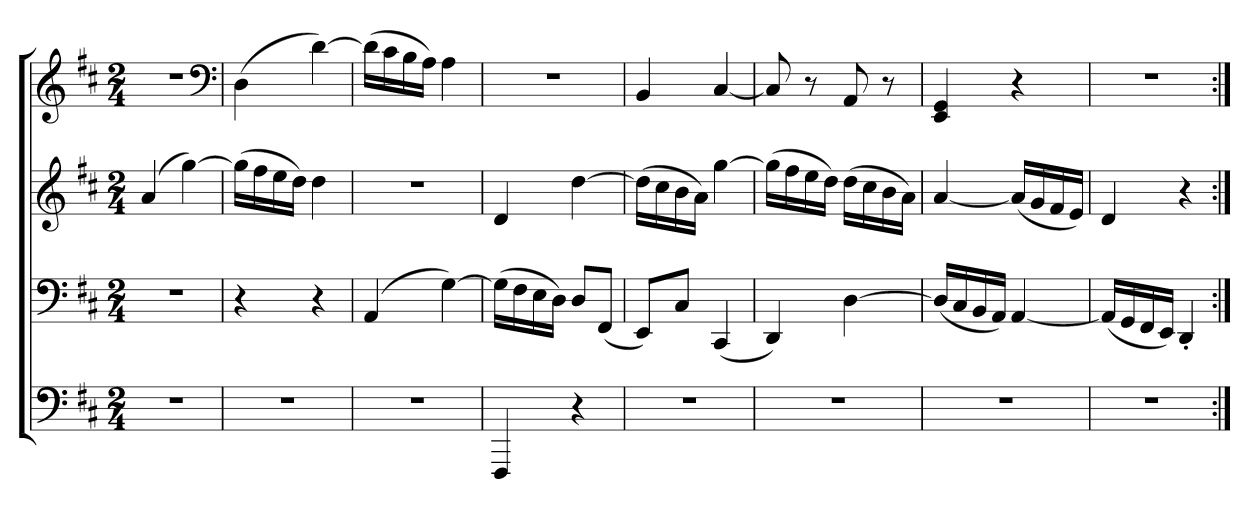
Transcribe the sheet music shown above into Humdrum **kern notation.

**kern	**kern	**kern	**kern
*part4	*part3	*part2	*part1
*staff4	*staff3	*staff2	*staff1
*clefF4	*clefF4	*clefG2	*clefG2
*k[f#c#]	*k[f#c#]	*k[f#c#]	*k[f#c#]
*D:	*D:	*D:	*D:
*M2/4	*M2/4	*M2/4	*M2/4
=	=	=	=
2r	2r	(4a	2r
.	.	[4gg)	.
*	*	*	*clefF4
=380	=380	=380	=380
2r	4r	(16ggLL]	(4D
.	.	16ff#	.
.	.	16ee	.
.	.	16ddJJ)	.
.	4r	4dd	[4d)
=381	=381	=381	=381
2r	(4AA	2r	(16dLL]
.	.	.	16c#
.	.	.	16B
.	.	.	16AJJ)
.	[4G)	.	4A
=382	=382	=382	=382
4FFF#	(16GLL]	4d	2r
.	16F#	.	.
.	16E	.	.
.	16DJJ)	.	.
4r	8DL	[4dd	.
.	(8FF#J	.	.
=383	=383	=383	=383
2r	8EEL)	(16ddLL]	4BB
.	.	16cc#	.
.	8C#J	16b	.
.	.	16aJJ)	.
.	(4CC#	[4gg	[4C#
=384	=384	=384	=384
2r	4DD)	(16ggLL]	8C#]
.	.	16ff#	.
.	.	16ee	8r
.	.	16ddJJ)	.
.	[4D	(16ddLL	8AA
.	.	16cc#	.
.	.	16b	8r
.	.	16aJJ)	.
=385	=385	=385	=385
2r	(16DLL]	[4a	4EE 4GG
.	16C#	.	.
.	16BB	.	.
.	16AAJJ)	.	.
.	[4AA	(16aLL]	4r
.	.	16g	.
.	.	16f#	.
.	.	16eJJ)	.
=386	=386	=386	=386
2r	(16AALL]	4d	2r
.	16GG	.	.
.	16FF#	.	.
.	16EEJJ)	.	.
.	4DD'	4r	.
=:|!	=:|!	=:|!	=:|!
*-	*-	*-	*-
